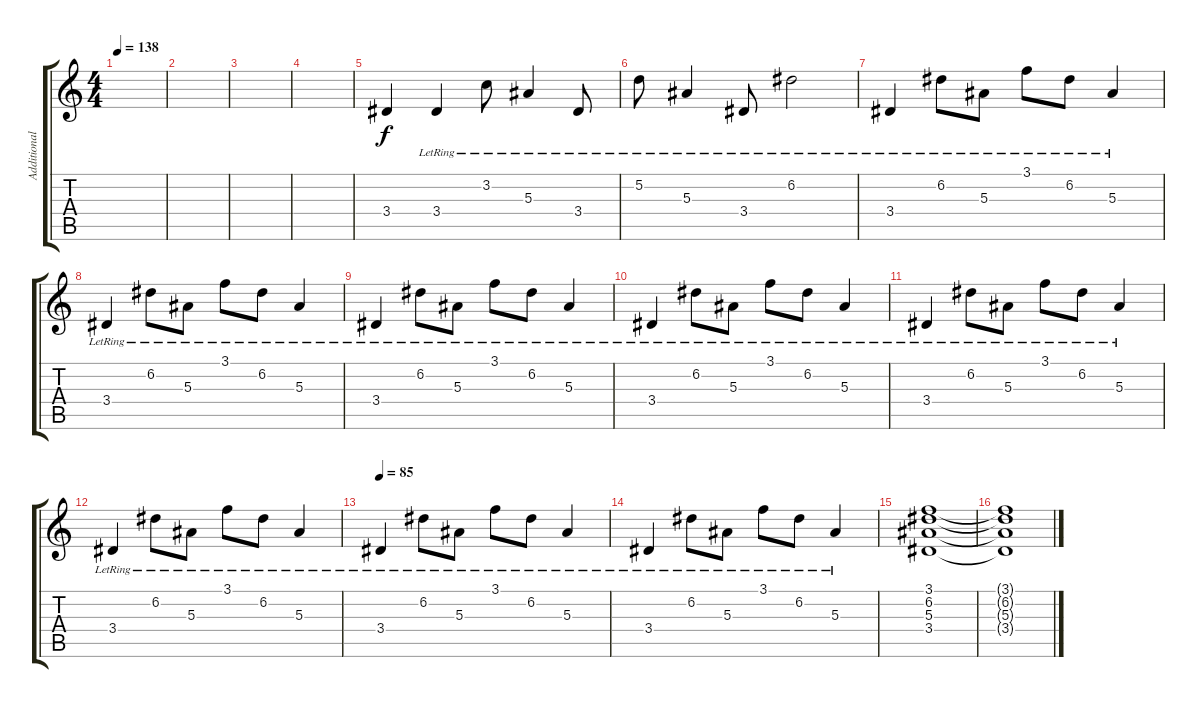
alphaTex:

\track ("Additional Guitar" "Additional") {instrument distortionguitar}
\staff {score tabs}
\tuning (D4 A3 F3 C3 G2 C2) {hide}
\ts (4 4)
\tempo 138
\clef g2
\ks c
|
|
|
|
3.4.4{volume 13} 3.4{lr}.4 3.2{lr}.8 5.3{lr}.4 3.4{lr}.8 |
5.2{lr}.8 5.3{lr}.4 3.4{lr}.8 6.2{lr}.2 |
3.4{lr}.4 6.2{lr}.8 5.3{lr}.8 3.1{lr}.8 6.2{lr}.8 5.3{lr}.4 |
3.4{lr}.4 6.2{lr}.8 5.3{lr}.8 3.1{lr}.8 6.2{lr}.8 5.3{lr}.4 |
3.4{lr}.4 6.2{lr}.8 5.3{lr}.8 3.1{lr}.8 6.2{lr}.8 5.3{lr}.4 |
3.4{lr}.4 6.2{lr}.8 5.3{lr}.8 3.1{lr}.8 6.2{lr}.8 5.3{lr}.4 |
3.4{lr}.4 6.2{lr}.8 5.3{lr}.8 3.1{lr}.8 6.2{lr}.8 5.3{lr}.4 |
3.4{lr}.4 6.2{lr}.8 5.3{lr}.8 3.1{lr}.8 6.2{lr}.8 5.3{lr}.4 |
\tempo 85
3.4{lr}.4 6.2{lr}.8 5.3{lr}.8 3.1{lr}.8 6.2{lr}.8 5.3{lr}.4 |
3.4{lr}.4 6.2{lr}.8 5.3{lr}.8 3.1{lr}.8 6.2{lr}.8 5.3{lr}.4 |
(3.1 6.2 5.3 3.4).1{volume 0} |
(3.1{t} 6.2{t} 5.3{t} 3.4{t}).1
